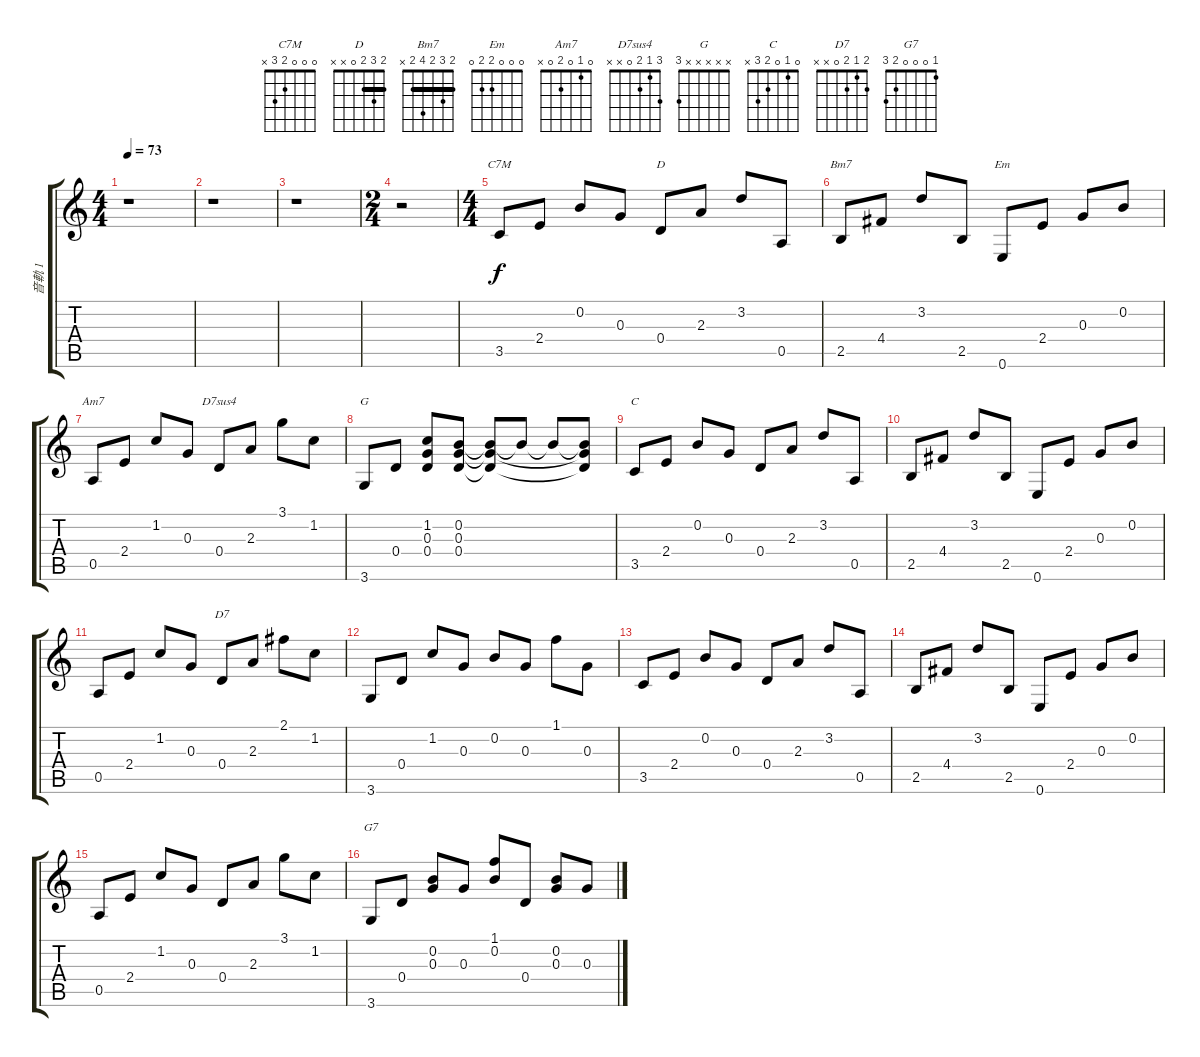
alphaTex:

\track ("音軌 1" "音軌 1") {instrument acousticguitarnylon}
\staff {score tabs}
\tuning (E4 B3 G3 D3 A2 E2) {hide}
\chord ("C7M" 0 0 0 2 3 x)
\chord ("D" 2 3 2 0 x x) {barre 2}
\chord ("Bm7" 2 3 2 4 2 x) {barre 2}
\chord ("Em" 0 0 0 2 2 0)
\chord ("Am7" 0 1 0 2 0 x)
\chord ("D7sus4" 3 1 2 0 x x)
\chord ("G" x x x x x 3)
\chord ("C" 0 1 0 2 3 x)
\chord ("D7" 2 1 2 0 x x)
\chord ("G7" 1 0 0 0 2 3)
\ts (4 4)
\tempo 73
\clef g2
\ks c
r.1{dy f instrument acousticguitarnylon} |
r.1 |
r.1 |
\ts (2 4)
r.2 |
\ts (4 4)
3.5.8{ch "C7M"} 2.4.8 0.2.8 0.3.8 0.4.8{ch "D"} 2.3.8 3.2.8 0.5.8 |
2.5.8{ch "Bm7"} 4.4.8 3.2.8 2.5.8 0.6.8{ch "Em"} 2.4.8 0.3.8 0.2.8 |
0.5.8{ch "Am7"} 2.4.8 1.2.8 0.3.8 0.4.8{ch "D7sus4"} 2.3.8 3.1.8 1.2.8 |
3.6.8{ch "G"} 0.4.8 (1.2 0.3 0.4).8 (0.2 0.3 0.4).8 (0.2{t} 0.3{t} 0.4{t}).8 0.2{t}.8 0.2{t}.8 (0.2{t} 0.3{t} 0.4{t}).8 |
3.5.8{ch "C"} 2.4.8 0.2.8 0.3.8 0.4.8 2.3.8 3.2.8 0.5.8 |
2.5.8 4.4.8 3.2.8 2.5.8 0.6.8 2.4.8 0.3.8 0.2.8 |
0.5.8 2.4.8 1.2.8 0.3.8 0.4.8{ch "D7"} 2.3.8 2.1.8 1.2.8 |
3.6.8 0.4.8 1.2.8 0.3.8 0.2.8 0.3.8 1.1.8 0.3.8 |
3.5.8 2.4.8 0.2.8 0.3.8 0.4.8 2.3.8 3.2.8 0.5.8 |
2.5.8 4.4.8 3.2.8 2.5.8 0.6.8 2.4.8 0.3.8 0.2.8 |
0.5.8 2.4.8 1.2.8 0.3.8 0.4.8 2.3.8 3.1.8 1.2.8 |
3.6.8{ch "G7"} 0.4.8 (0.2 0.3).8 0.3.8 (1.1 0.2).8 0.4.8 (0.2 0.3).8 0.3.8
